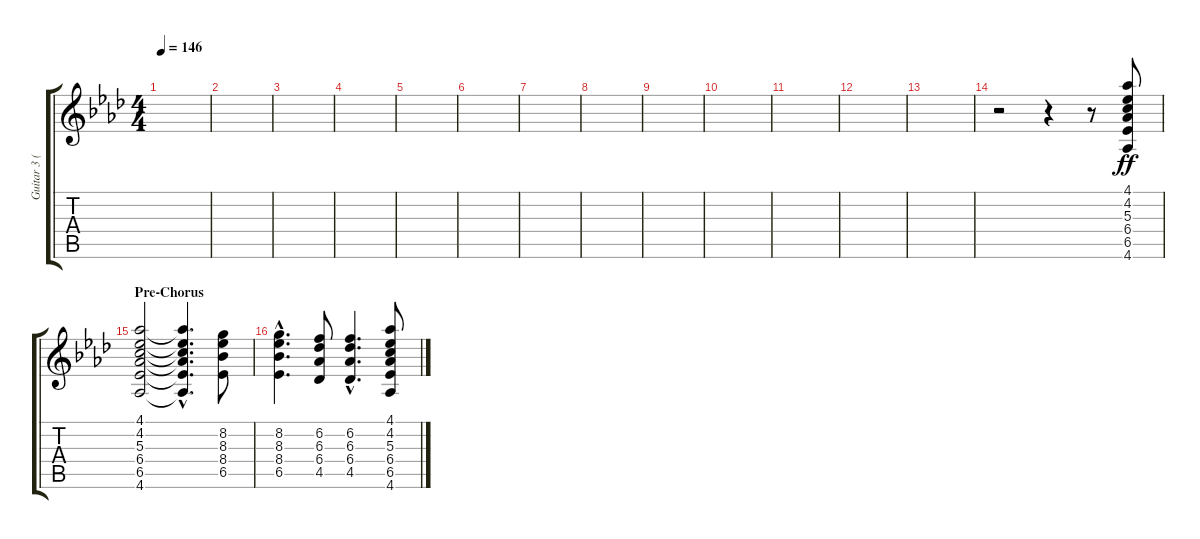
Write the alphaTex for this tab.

\track ("Guitar 3 (Electric)" "Guitar 3 (") {instrument electricguitarclean}
\staff {score tabs}
\tuning (E4 B3 G3 D3 A2 E2) {hide}
\ts (4 4)
\tempo 146
\clef g2
\ks ab
|
|
|
|
|
|
|
|
|
|
|
|
|
r.2 r.4 r.8 (4.1 4.2 5.3 6.4 6.5 4.6).8{dy ff volume 16 instrument overdrivenguitar} |
\section ("" "Pre-Chorus")
(4.1 4.2 5.3 6.4 6.5 4.6).2 (4.1{hac t} 4.2{hac t} 5.3{hac t} 6.4{hac t} 6.5{hac t} 4.6{hac t}).4{d} (8.2 8.3 8.4 6.5).8 |
(8.2{hac} 8.3{hac} 8.4{hac} 6.5{hac}).4{d} (6.2 6.3 6.4 4.5).8 (6.2{hac} 6.3{hac} 6.4{hac} 4.5{hac}).4{d} (4.1 4.2 5.3 6.4 6.5 4.6).8
